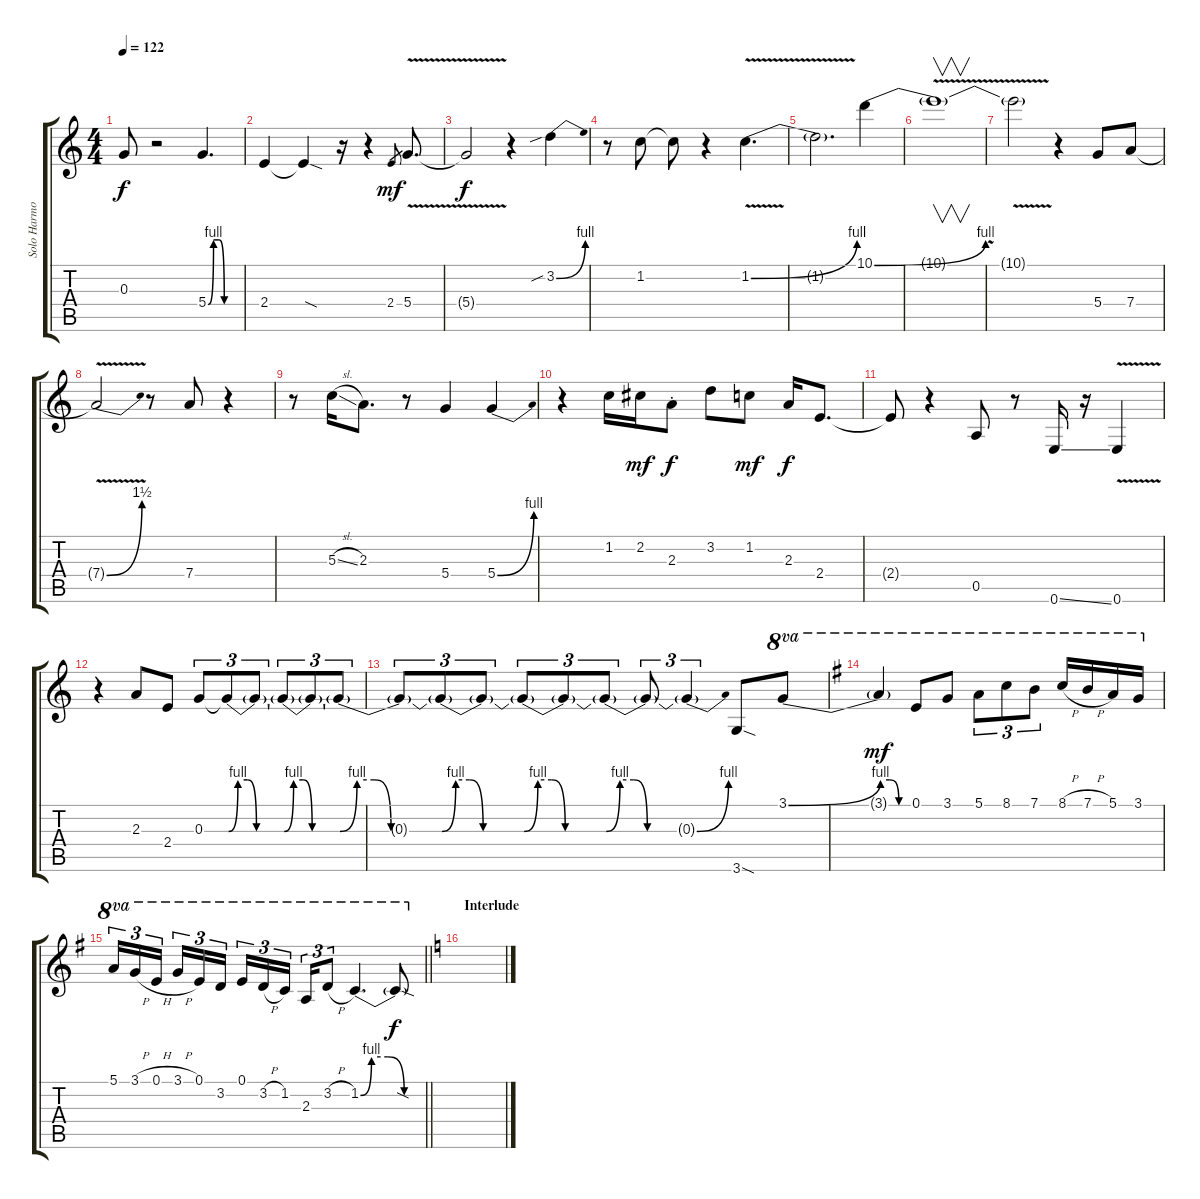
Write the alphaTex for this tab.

\track ("Solo Harmony" "Solo Harmo") {instrument overdrivenguitar}
\staff {score tabs}
\tuning (E4 B3 G3 D3 A2 E2) {hide}
\ts (4 4)
\tempo 122
\clef g2
\ks c
0.3{t}.8{dy f} r.2 5.4{be (custom 0 0 10 4 20 4 30 0 60 0)}.4{d} |
2.4.4 2.4{sod t}.4 r.16 r.4 2.4.8{gr dy mf} 5.4{v}.8{d} |
5.4{t}.2{dy f} r.4 3.2{be (bend 0 0 60 4) sib}.4 |
r.8 1.2.8 1.2{t}.8 r.4 1.2{be (bend 0 0 60 4) v}.4{d} |
1.2{t}.2{d} 10.1{be (bend 0 0 60 4)}.4 |
10.1{v t}.1{v} |
10.1{t}.2 r.4 5.4.8 7.4.8 |
7.4{be (bend 0 0 60 6) v t}.2 r.8 7.4.8 r.4 |
r.8 5.3{sl}.16 2.3.8{d} r.8 5.4.4 5.4{be (bend 0 0 60 4)}.4 |
r.4 1.2.16 2.2.16{dy mf} 2.3{st}.8{dy f} 3.2.8 1.2.8{dy mf} 2.3.16{dy f} 2.4.8{d} |
2.4{t}.8 r.4 0.5.8 r.8 0.6{ss}.16 r.16 0.6{v}.4 |
r.4 2.3.8 2.4.8 0.3.8{tu (3 2)} 0.3{be (custom 0 0 10 4 20 4 30 0 60 0) t}.8{tu (3 2)} 0.3{t}.8{tu (3 2)} 0.3{be (custom 0 0 10 4 20 4 30 0 60 0) t}.8{tu (3 2)} 0.3{t}.8{tu (3 2)} 0.3{be (custom 0 0 10 4 20 4 30 0 60 0) t}.8{tu (3 2)} |
0.3{t}.8{tu (3 2)} 0.3{be (custom 0 0 10 4 20 4 30 0 60 0) t}.8{tu (3 2)} 0.3{t}.8{tu (3 2)} 0.3{be (custom 0 0 10 4 20 4 30 0 60 0) t}.8{tu (3 2)} 0.3{t}.8{tu (3 2)} 0.3{be (custom 0 0 10 4 20 4 30 0 60 0) t}.8{tu (3 2)} 0.3{t}.8{tu (3 2)} 0.3{be (bend 0 0 60 4) t}.4{tu (3 2)} 3.6{sod}.8 3.1{be (bend 0 0 60 4)}.8{ot 8va} |
\ks g
3.1{be (custom 0 4 20 4 40 0 60 0) t}.4{ot 8va dy mf} 0.1.8{ot 8va} 3.1.8{ot 8va} 5.1.8{tu (3 2) ot 8va} 8.1.8{tu (3 2) ot 8va} 7.1.8{tu (3 2) ot 8va} 8.1{h}.16{ot 8va} 7.1{h}.16{ot 8va} 5.1.16{ot 8va} 3.1.16{ot 8va} |
\barLineRight lightlight
5.1.16{tu (3 2) ot 8va} 3.1{h}.16{tu (3 2) ot 8va} 0.1{h}.16{tu (3 2) ot 8va beam splitsecondary} 3.1{h}.16{tu (3 2) ot 8va} 0.1.16{tu (3 2) ot 8va} 3.2.16{tu (3 2) ot 8va} 0.1.16{tu (3 2) ot 8va} 3.2{h}.16{tu (3 2) ot 8va} 1.2.16{tu (3 2) ot 8va beam splitsecondary} 2.3.16{tu (3 2) ot 8va} 3.2{h}.8{tu (3 2) ot 8va} 1.2{be (custom 0 0 10 4 25 4 40 0 60 0)}.4{d ot 8va} 1.2{sod t}.8{ot 8va dy f} |
\section ("" "Interlude")
\ks c
